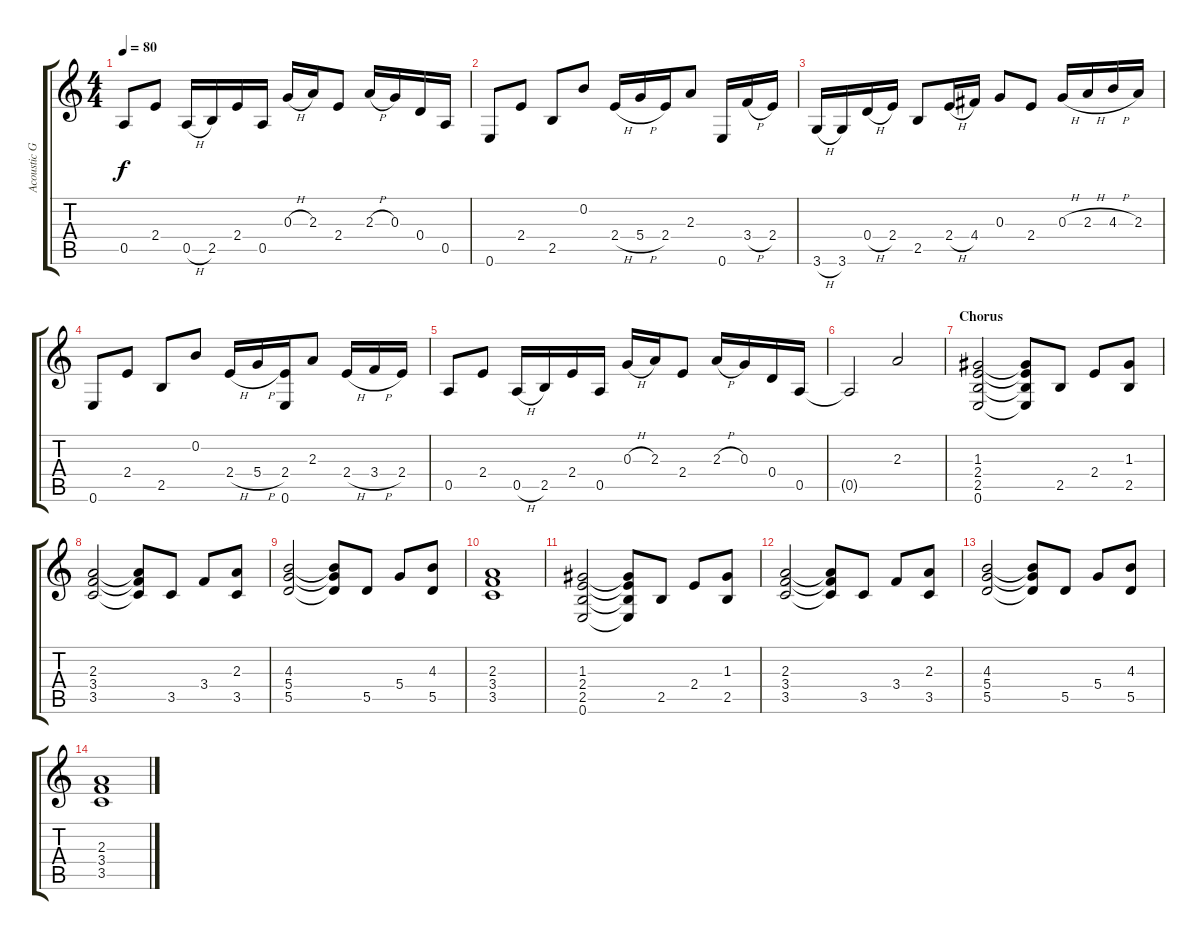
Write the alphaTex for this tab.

\track ("Acoustic Guitar" "Acoustic G") {instrument acousticguitarsteel}
\staff {score tabs}
\tuning (E4 B3 G3 D3 A2 E2) {hide}
\ts (4 4)
\tempo 80
\clef g2
\ks c
0.5.8{dy f} 2.4.8 0.5{h}.16 2.5.16 2.4.16 0.5.16 0.3{h}.16 2.3.16 2.4.8 2.3{h}.16 0.3.16 0.4.16 0.5.16 |
0.6.8 2.4.8 2.5.8 0.2.8 2.4{h}.16 5.4{h}.16 2.4.16 2.3.8 0.6.16 3.4{h}.16 2.4.16 |
3.6{h}.16 3.6.16 0.4{h}.16 2.4.16 2.5.8 2.4{h}.16 4.4.16 0.3.8 2.4.8 0.3{h}.16 2.3{h}.16 4.3{h}.16 2.3.16 |
0.6.8 2.4.8 2.5.8 0.2.8 2.4{h}.16 5.4{h}.16 (2.4 0.6).16 2.3.8 2.4{h}.16 3.4{h}.16 2.4.16 |
0.5.8 2.4.8 0.5{h}.16 2.5.16 2.4.16 0.5.16 0.3{h}.16 2.3.16 2.4.8 2.3{h}.16 0.3.16 0.4.16 0.5.16 |
0.5{t}.2 2.3.2 |
\section ("" "Chorus")
(1.3 2.4 2.5 0.6).2 (1.3{t} 2.4{t} 2.5{t} 0.6{t}).8 2.5.8 2.4.8 (1.3 2.5).8 |
(2.3 3.4 3.5).2 (2.3{t} 3.4{t} 3.5{t}).8 3.5.8 3.4.8 (2.3 3.5).8 |
(4.3 5.4 5.5).2 (4.3{t} 5.4{t} 5.5{t}).8 5.5.8 5.4.8 (4.3 5.5).8 |
(2.3 3.4 3.5).1 |
(1.3 2.4 2.5 0.6).2 (1.3{t} 2.4{t} 2.5{t} 0.6{t}).8 2.5.8 2.4.8 (1.3 2.5).8 |
(2.3 3.4 3.5).2 (2.3{t} 3.4{t} 3.5{t}).8 3.5.8 3.4.8 (2.3 3.5).8 |
(4.3 5.4 5.5).2 (4.3{t} 5.4{t} 5.5{t}).8 5.5.8 5.4.8 (4.3 5.5).8 |
(2.3 3.4 3.5).1
